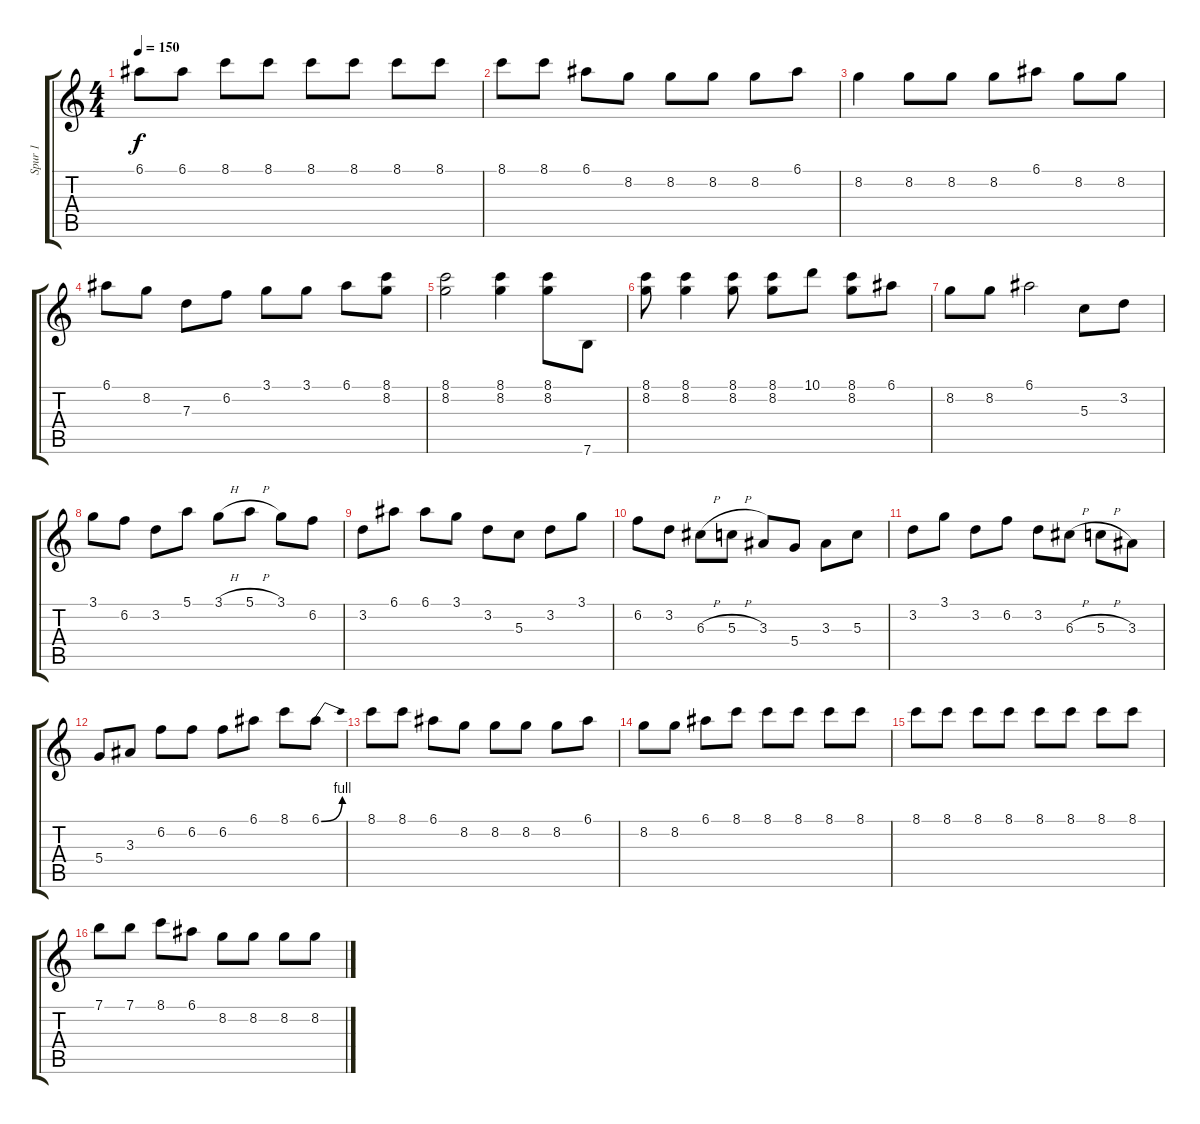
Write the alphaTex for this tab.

\track ("Spur 1" "Spur 1") {instrument overdrivenguitar}
\staff {score tabs}
\tuning (E4 B3 G3 D3 A2 E2) {hide}
\ts (4 4)
\tempo 150
\clef g2
\ks c
6.1.8{dy f} 6.1.8 8.1.8 8.1.8 8.1.8 8.1.8 8.1.8 8.1.8 |
8.1.8 8.1.8 6.1.8 8.2.8 8.2.8 8.2.8 8.2.8 6.1.8 |
8.2.4 8.2.8 8.2.8 8.2.8 6.1.8 8.2.8 8.2.8 |
6.1.8 8.2.8 7.3.8 6.2.8 3.1.8 3.1.8 6.1.8 (8.1 8.2).8 |
(8.1 8.2).2 (8.1 8.2).4 (8.1 8.2).8 7.6.8 |
(8.1 8.2).8 (8.1 8.2).4 (8.1 8.2).8 (8.1 8.2).8 10.1.8 (8.1 8.2).8 6.1.8 |
8.2.8 8.2.8 6.1.2 5.3.8 3.2.8 |
3.1.8 6.2.8 3.2.8 5.1.8 3.1{h}.8 5.1{h}.8 3.1.8 6.2.8 |
3.2.8 6.1.8 6.1.8 3.1.8 3.2.8 5.3.8 3.2.8 3.1.8 |
6.2.8 3.2.8 6.3{h}.8 5.3{h}.8 3.3.8 5.4.8 3.3.8 5.3.8 |
3.2.8 3.1.8 3.2.8 6.2.8 3.2.8 6.3{h}.8 5.3{h}.8 3.3.8 |
5.4.8 3.3.8 6.2.8 6.2.8 6.2.8 6.1.8 8.1.8 6.1{be (bend 0 0 60 4)}.8 |
8.1.8 8.1.8 6.1.8 8.2.8 8.2.8 8.2.8 8.2.8 6.1.8 |
8.2.8 8.2.8 6.1.8 8.1.8 8.1.8 8.1.8 8.1.8 8.1.8 |
8.1.8 8.1.8 8.1.8 8.1.8 8.1.8 8.1.8 8.1.8 8.1.8 |
7.1.8 7.1.8 8.1.8 6.1.8 8.2.8 8.2.8 8.2.8 8.2.8
